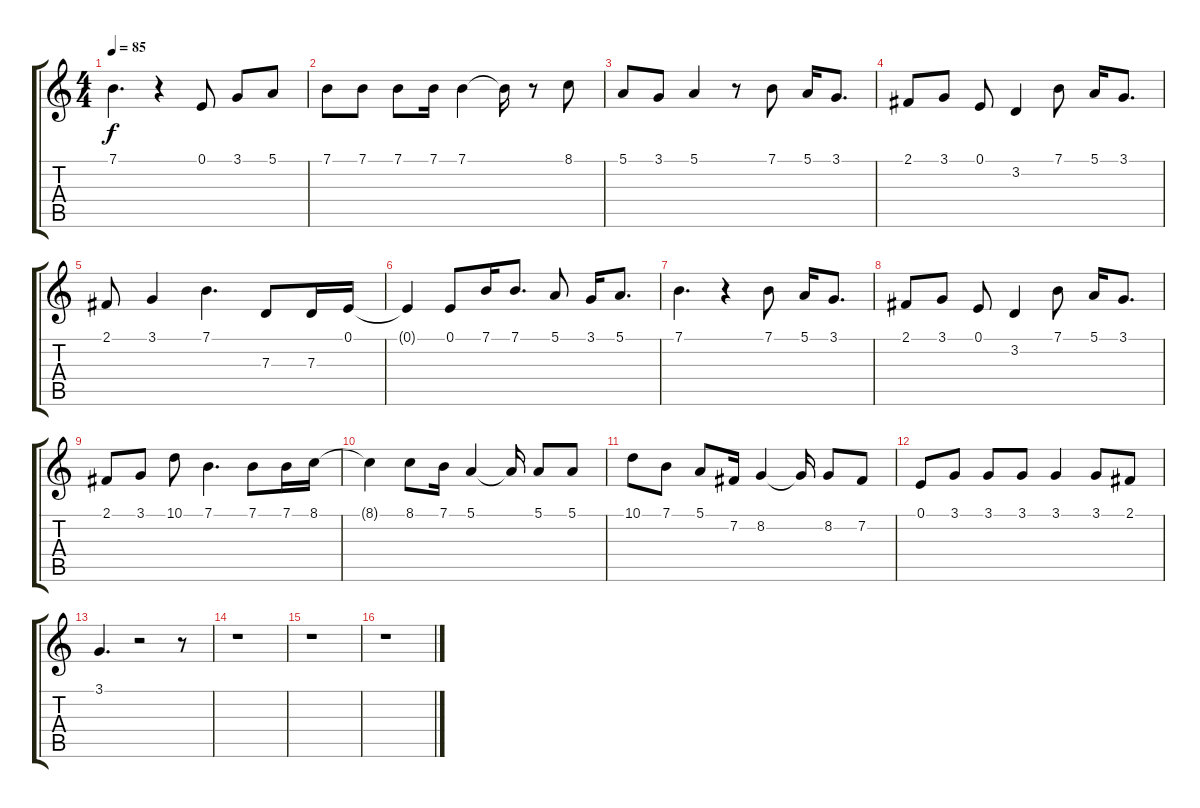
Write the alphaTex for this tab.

\track "" {instrument electricpiano1}
\staff {score tabs}
\tuning (E4 B3 G3 D3 A2 E2) {hide}
\ts (4 4)
\tempo 85
\clef g2
\ks c
7.1.4{d dy f} r.4 0.1.8 3.1.8 5.1.8 |
7.1.8 7.1.8 7.1.8 7.1.16 7.1.4 7.1{t}.16 r.8 8.1.8 |
5.1.8 3.1.8 5.1.4 r.8 7.1.8 5.1.16 3.1.8{d} |
2.1.8 3.1.8 0.1.8 3.2.4 7.1.8 5.1.16 3.1.8{d} |
2.1.8 3.1.4 7.1.4{d} 7.3.8 7.3.16 0.1.16 |
0.1{t}.4 0.1.8 7.1.16 7.1.8{d} 5.1.8 3.1.16 5.1.8{d} |
7.1.4{d} r.4 7.1.8 5.1.16 3.1.8{d} |
2.1.8 3.1.8 0.1.8 3.2.4 7.1.8 5.1.16 3.1.8{d} |
2.1.8 3.1.8 10.1.8 7.1.4{d} 7.1.8 7.1.16 8.1.16 |
8.1{t}.4 8.1.8 7.1.16 5.1.4 5.1{t}.16 5.1.8 5.1.8 |
10.1.8 7.1.8 5.1.8 7.2.16 8.2.4 8.2{t}.16 8.2.8 7.2.8 |
0.1.8 3.1.8 3.1.8 3.1.8 3.1.4 3.1.8 2.1.8 |
3.1.4{d} r.2 r.8 |
r.1 |
r.1 |
r.1
